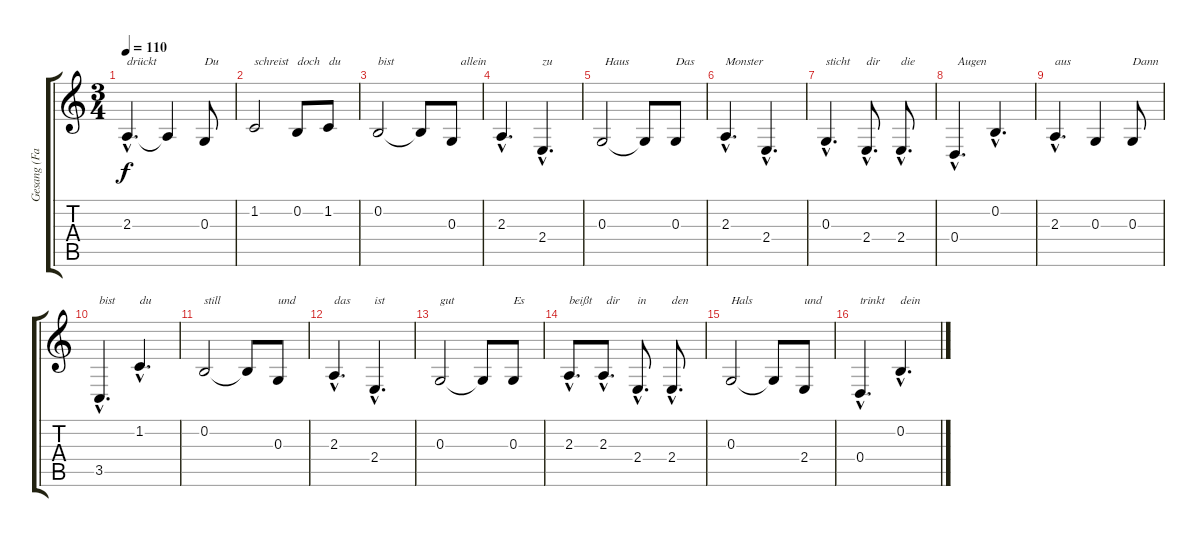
\track ("Gesang (Farin)" "Gesang (Fa") {instrument viola}
\staff {score tabs}
\tuning (E4 B3 G3 D3 A2 E2) {hide}
\ts (3 4)
\tempo 110
\clef g2
\ks c
2.3{hac}.4{d txt "drückt" dy f} 2.3{t}.4 0.3.8{txt "Du"} |
1.2.2{txt "schreist"} 0.2.8{txt "doch   du "} 1.2.8 |
0.2.2{txt "bist"} 0.2{t}.8 0.3.8{txt "   allein"} |
2.3{hac}.4{d} 2.4{hac}.4{d txt "zu"} |
0.3.2{txt " Haus"} 0.3{t}.8 0.3.8{txt "Das"} |
2.3{hac}.4{d txt "Monster"} 2.4{hac}.4{d} |
0.3{hac}.4{d txt "sticht"} 2.4{hac}.8{d txt "dir"} 2.4{hac}.8{d txt "die"} |
0.4{hac}.4{d txt " Augen"} 0.2{hac}.4{d} |
2.3{hac}.4{d txt "aus"} 0.3.4 0.3.8{txt "Dann"} |
3.5{hac}.4{d txt "bist"} 1.2{hac}.4{d txt "du"} |
0.2.2{txt "still"} 0.2{t}.8 0.3.8{txt "und"} |
2.3{hac}.4{d txt "das"} 2.4{hac}.4{d txt "ist"} |
0.3.2{txt "gut"} 0.3{t}.8 0.3.8{txt "Es"} |
2.3{hac}.8{d txt "beißt"} 2.3{hac}.8{d txt " dir"} 2.4{hac}.8{d txt "in"} 2.4{hac}.8{d txt "den"} |
0.3.2{txt "Hals"} 0.3{t}.8 2.4.8{txt "und"} |
0.4{hac}.4{d txt "trinkt"} 0.2{hac}.4{d txt "dein"}
